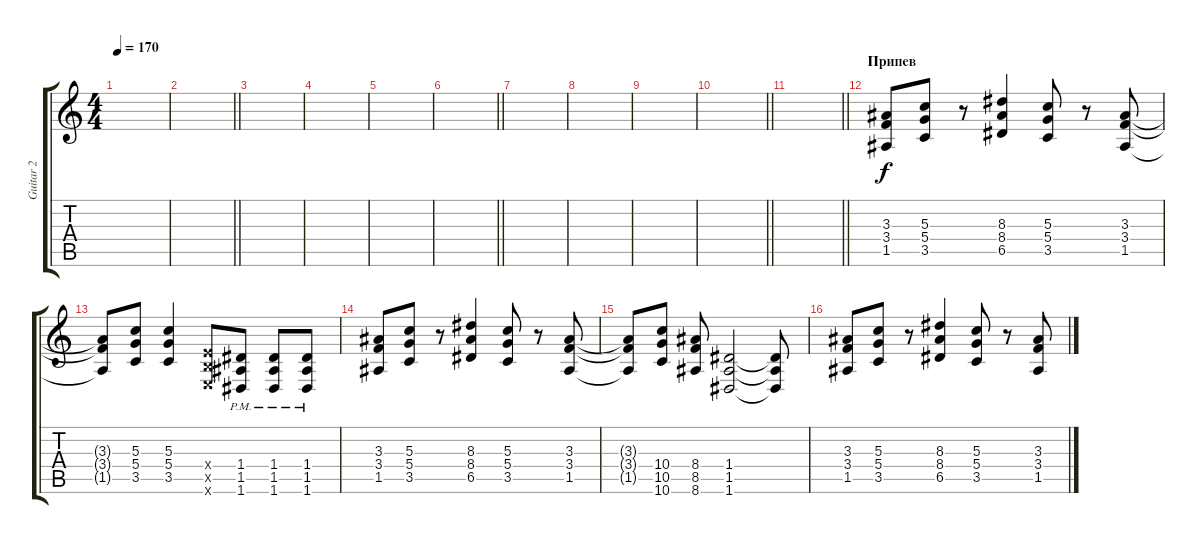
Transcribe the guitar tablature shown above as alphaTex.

\track ("Guitar 2" "Guitar 2") {instrument overdrivenguitar}
\staff {score tabs}
\tuning (E4 B3 G3 D3 A2 D2) {hide}
\ts (4 4)
\tempo 170
\clef g2
\ks c
|
\barLineRight lightlight
|
|
|
|
\barLineRight lightlight
|
|
|
|
\barLineRight lightlight
|
\barLineRight lightlight
|
\section ("" "Припев")
(3.3 3.4 1.5).8 (5.3 5.4 3.5).8 r.8 (8.3 8.4 6.5).4 (5.3 5.4 3.5).8 r.8 (3.3 3.4 1.5).8 |
(3.3{t} 3.4{t} 1.5{t}).8 (5.3 5.4 3.5).8 (5.3 5.4 3.5).4 (2.4{x} 2.5{x} 2.6{x}).8 (1.4{pm} 1.5{pm} 1.6{pm}).8 (1.4{pm} 1.5{pm} 1.6{pm}).8 (1.4{pm} 1.5{pm} 1.6{pm}).8 |
(3.3 3.4 1.5).8 (5.3 5.4 3.5).8 r.8 (8.3 8.4 6.5).4 (5.3 5.4 3.5).8 r.8 (3.3 3.4 1.5).8 |
(3.3{t} 3.4{t} 1.5{t}).8 (10.4 10.5 10.6).8 (8.4 8.5 8.6).8 (1.4 1.5 1.6).2 (1.4{t} 1.5{t} 1.6{t}).8 |
(3.3 3.4 1.5).8 (5.3 5.4 3.5).8 r.8 (8.3 8.4 6.5).4 (5.3 5.4 3.5).8 r.8 (3.3 3.4 1.5).8
